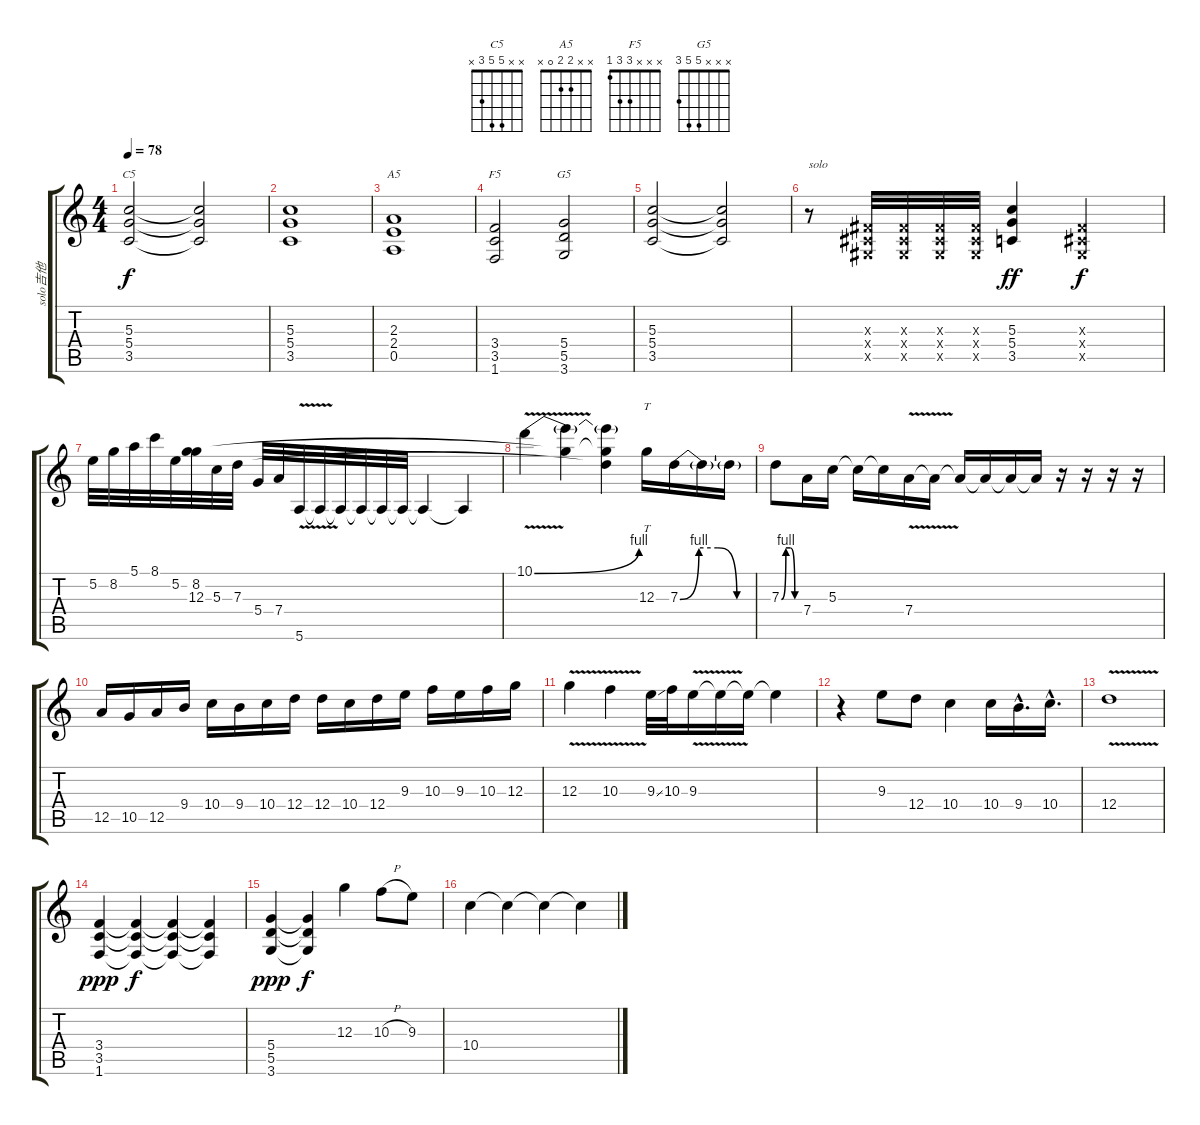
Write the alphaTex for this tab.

\track ("solo吉他" "solo吉他") {instrument overdrivenguitar}
\staff {score tabs}
\tuning (E4 B3 G3 D3 A2 E2) {hide}
\chord ("C5" x x 5 5 3 x)
\chord ("A5" x x 2 2 0 x)
\chord ("F5" x x x 3 3 1)
\chord ("G5" x x x 5 5 3)
\ts (4 4)
\tempo 78
\clef g2
\ks c
(5.3 5.4 3.5).2{ch "C5" dy f} (5.3{t} 5.4{t} 3.5{t}).2 |
(5.3 5.4 3.5).1 |
(2.3 2.4 0.5).1{ch "A5"} |
(3.4 3.5 1.6).2{ch "F5"} (5.4 5.5 3.6).2{ch "G5"} |
(5.3 5.4 3.5).2 (5.3{t} 5.4{t} 3.5{t}).2 |
r.8{txt "solo"} (-1.3{x} -1.4{x} -1.5{x}).32 (-1.3{x} -1.4{x} -1.5{x}).32 (-1.3{x} -1.4{x} -1.5{x}).32 (-1.3{x} -1.4{x} -1.5{x}).32 (5.3 5.4 3.5).4{dy ff} (-1.3{x} -1.4{x} -1.5{x}).2{dy f} |
5.2.32 8.2.32 5.1.32 8.1.32 5.2.32 (8.2 12.3).32 5.3.32 7.3.32 5.4.32 7.4.32 5.6{v}.32 5.6{t}.32 5.6{t}.32 5.6{t}.32 5.6{t}.32 5.6{t}.32 5.6{t}.4 5.6{t}.4 |
10.1{be (bend 0 0 60 4) v}.4 (10.1{t} 8.2{t}).4 (10.1{t} 8.2{t} 7.3{t}).4 12.3.16{tt} 7.3{be (custom 0 0 15 4 30 4 45 0 60 0)}.16 7.3{t}.16 7.3{t}.16 |
7.3{be (custom 0 0 15 4 30 4 45 0 60 0)}.8 7.4.16 5.3.16 5.3{t}.16 5.3{t}.16 7.4{v}.16 7.4{t}.16 7.4{t}.16 7.4{t}.16 7.4{t}.16 7.4{t}.16 r.16 r.16 r.16 r.16 |
12.5.16 10.5.16 12.5.16 9.4.16 10.4.16 9.4.16 10.4.16 12.4.16 12.4.16 10.4.16 12.4.16 9.3.16 10.3.16 9.3.16 10.3.16 12.3.16 |
12.3{v}.4 10.3{v}.4 9.3{ss}.32 10.3.32 9.3{v}.16 9.3{t}.16 9.3{t}.16 9.3{t}.4 |
r.4 9.3.8 12.4.8 10.4.4 10.4.16 9.4{hac}.16{d} 10.4{hac}.16{d} |
12.4{be (hold 0 0 60 0) v}.1 |
(3.4 3.5 1.6).4{dy ppp} (3.4{t} 3.5{t} 1.6{t}).4{dy f} (3.4{t} 3.5{t} 1.6{t}).4 (3.4{t} 3.5{t} 1.6{t}).4 |
(5.4 5.5 3.6).4{dy ppp} (5.4{t} 5.5{t} 3.6{t}).4{dy f} 12.3.4 10.3{h}.8 9.3.8 |
10.4.4 10.4{t}.4 10.4{t}.4 10.4{t}.4
